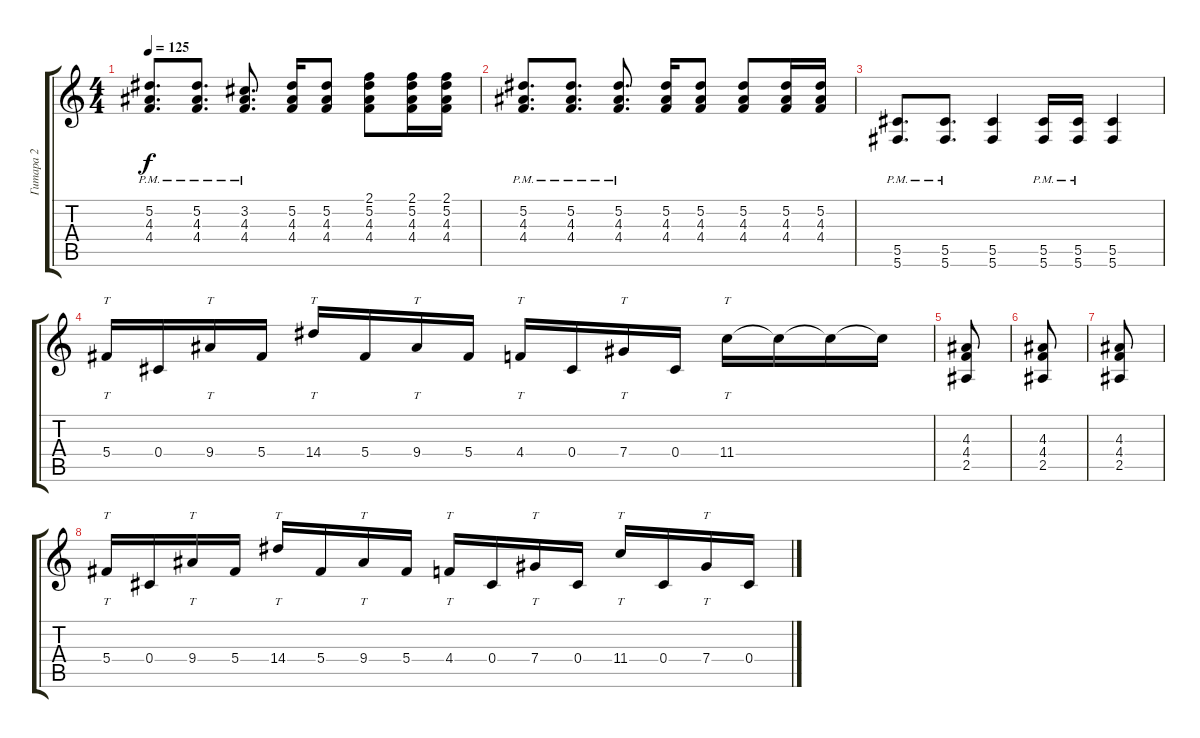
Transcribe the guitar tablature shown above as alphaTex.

\track ("Гитара 2" "Гитара 2") {instrument electricguitarmuted}
\staff {score tabs}
\tuning (Eb4 Bb3 Gb3 Db3 Ab2 Db2) {hide}
\ts (4 4)
\tempo 125
\clef g2
\ks c
(5.2{pm} 4.3{pm} 4.4{pm}).8{d dy f volume 13 balance 4 instrument distortionguitar} (5.2{pm} 4.3{pm} 4.4{pm}).8{d} (3.2{pm} 4.3{pm} 4.4{pm}).8{d} (5.2 4.3 4.4).16 (5.2 4.3 4.4).8 (2.1 5.2 4.3 4.4).8 (2.1 5.2 4.3 4.4).16 (2.1 5.2 4.3 4.4).16 |
(5.2{pm} 4.3{pm} 4.4{pm}).8{d} (5.2{pm} 4.3{pm} 4.4{pm}).8{d} (5.2{pm} 4.3{pm} 4.4{pm}).8{d} (5.2 4.3 4.4).16 (5.2 4.3 4.4).8 (5.2 4.3 4.4).8 (5.2 4.3 4.4).16 (5.2 4.3 4.4).16 |
(5.5{pm} 5.6{pm}).8{d} (5.5{pm} 5.6{pm}).8{d} (5.5 5.6).4 (5.5{pm} 5.6{pm}).16 (5.5{pm} 5.6{pm}).16 (5.5 5.6).4 |
5.4.16{tt volume 13 balance 4 instrument distortionguitar} 0.4.16 9.4.16{tt} 5.4.16 14.4.16{tt} 5.4.16 9.4.16{tt} 5.4.16 4.4.16{tt} 0.4.16 7.4.16{tt} 0.4.16 11.4.16{tt} 11.4{t}.16 11.4{t}.16 11.4{t}.16 |
(4.3 4.4 2.5).8 |
(4.3 4.4 2.5).8 |
(4.3 4.4 2.5).8 |
5.4.16{tt} 0.4.16 9.4.16{tt} 5.4.16 14.4.16{tt} 5.4.16 9.4.16{tt} 5.4.16 4.4.16{tt} 0.4.16 7.4.16{tt} 0.4.16 11.4.16{tt} 0.4.16 7.4.16{tt} 0.4.16
